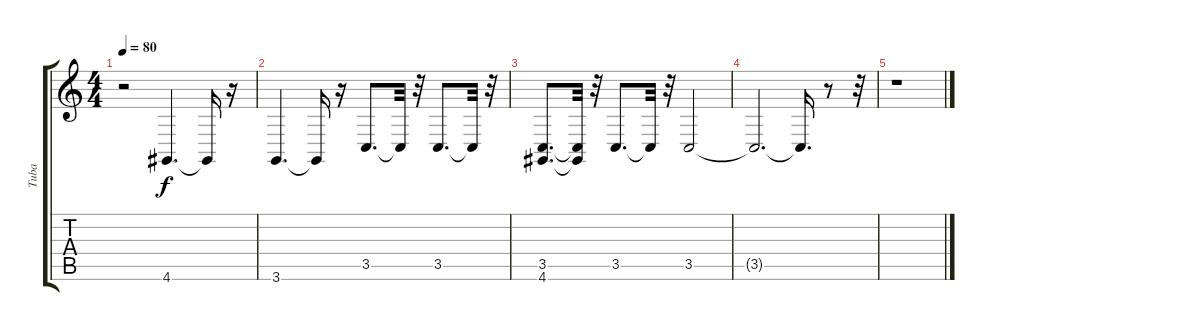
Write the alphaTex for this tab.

\track ("Tuba" "Tuba") {instrument tuba}
\staff {score tabs}
\tuning (E4 B3 G3 D3 A2 E2) {hide}
\ts (4 4)
\tempo 80
\clef g2
\ks c
r.2{dy f} 4.6.4{d} 4.6{t}.16 r.16 |
3.6.4{d} 3.6{t}.16 r.16 3.5.8{d} 3.5{t}.32 r.32 3.5.8{d} 3.5{t}.32 r.32 |
(3.5 4.6).8{d} (3.5{t} 4.6{t}).32 r.32 3.5.8{d} 3.5{t}.32 r.32 3.5.2 |
3.5{t}.2{d} 3.5{t}.16{d} r.8 r.32 |
r.1
